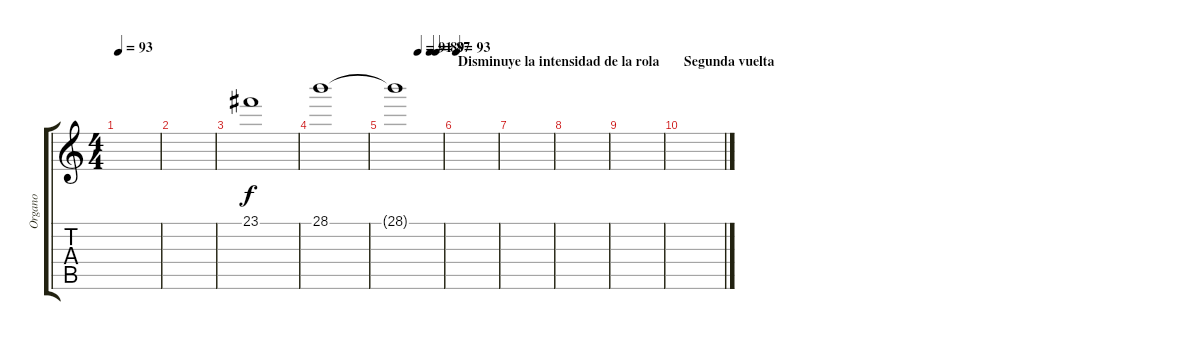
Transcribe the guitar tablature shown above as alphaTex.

\track ("Organo" "Organo") {instrument rockorgan}
\staff {score tabs}
\tuning (G4 D4 Bb3 F3 C3 G2) {hide}
\ts (4 4)
\tempo 93
\clef g2
\ks c
|
|
23.1.1 |
28.1.1 |
\tempo (91 0.5)
\tempo (89 0.75)
\tempo (87 0.875)
28.1{t}.1 |
\section ("" "Disminuye la intensidad de la rola")
\tempo 93
|
|
|
|
\section ("" "Segunda vuelta")
